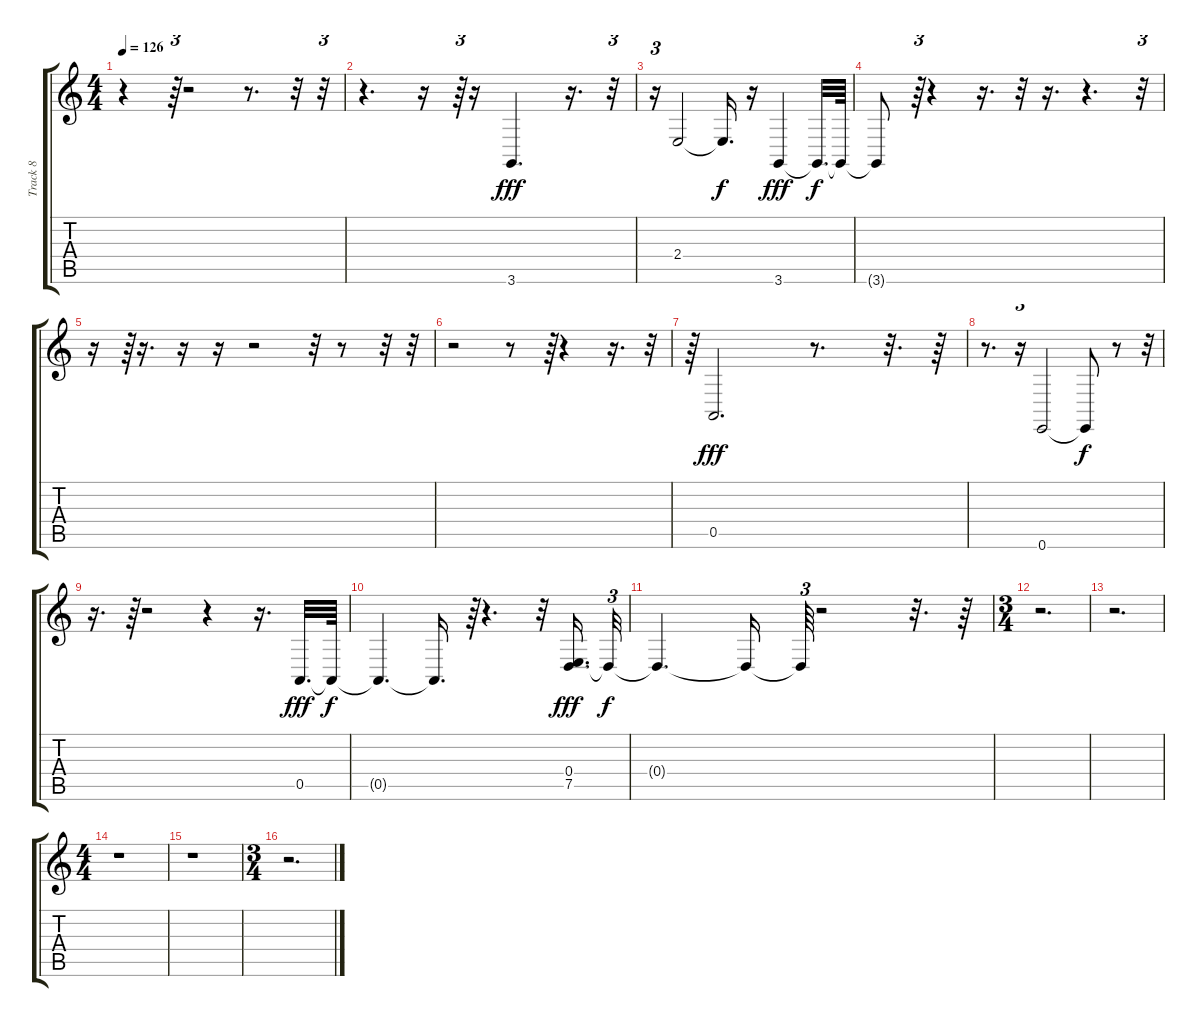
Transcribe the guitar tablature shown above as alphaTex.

\track ("Track 8" "Track 8") {instrument gunshot}
\staff {score tabs}
\tuning (E4 B3 G3 D3 A2 E2) {hide}
\ts (4 4)
\tempo 126
\clef g2
\ks c
r.4{dy f} r.64{tu (3 2)} r.2 r.8{d} r.32 r.32{tu (3 2)} |
r.4{d} r.16 r.64{tu (3 2)} r.16 3.6.4{d dy fff} r.16{d} r.32{tu (3 2)} |
r.16{tu (3 2)} 2.4.2 2.4{t}.16{d dy f} r.16 3.6.4{dy fff} 3.6{t}.32{d dy f} 3.6{t}.64 |
3.6{t}.8 r.64{tu (3 2)} r.4 r.16{d} r.32 r.16{d} r.4{d} r.32{tu (3 2)} |
r.16 r.64{tu (3 2)} r.16{d} r.16 r.16 r.2 r.32 r.8 r.32 r.32{tu (3 2)} |
r.2 r.8 r.64{tu (3 2)} r.4 r.16{d} r.32{tu (3 2)} |
r.64{tu (3 2)} 0.5.2{d dy fff} r.8{d} r.32{d} r.64 |
r.8{d} r.16{tu (3 2)} 0.6.2 0.6{t}.8{dy f} r.8 r.32{tu (3 2)} |
r.16{d} r.64{tu (3 2)} r.2 r.4 r.16{d} 0.5.32{d dy fff} 0.5{t}.64{dy f} |
0.5{t}.4{d} 0.5{t}.16{d} r.64{tu (3 2)} r.4{d} r.32 (0.4 7.5).16{d dy fff} 0.4{t}.32{tu (3 2) dy f} |
0.4{t}.4{d} 0.4{t}.16 0.4{t}.64{tu (3 2)} r.2 r.32{d} r.64 |
\ts (3 4)
r.2{d} |
r.2{d} |
\ts (4 4)
r.1 |
r.1 |
\ts (3 4)
r.2{d}
